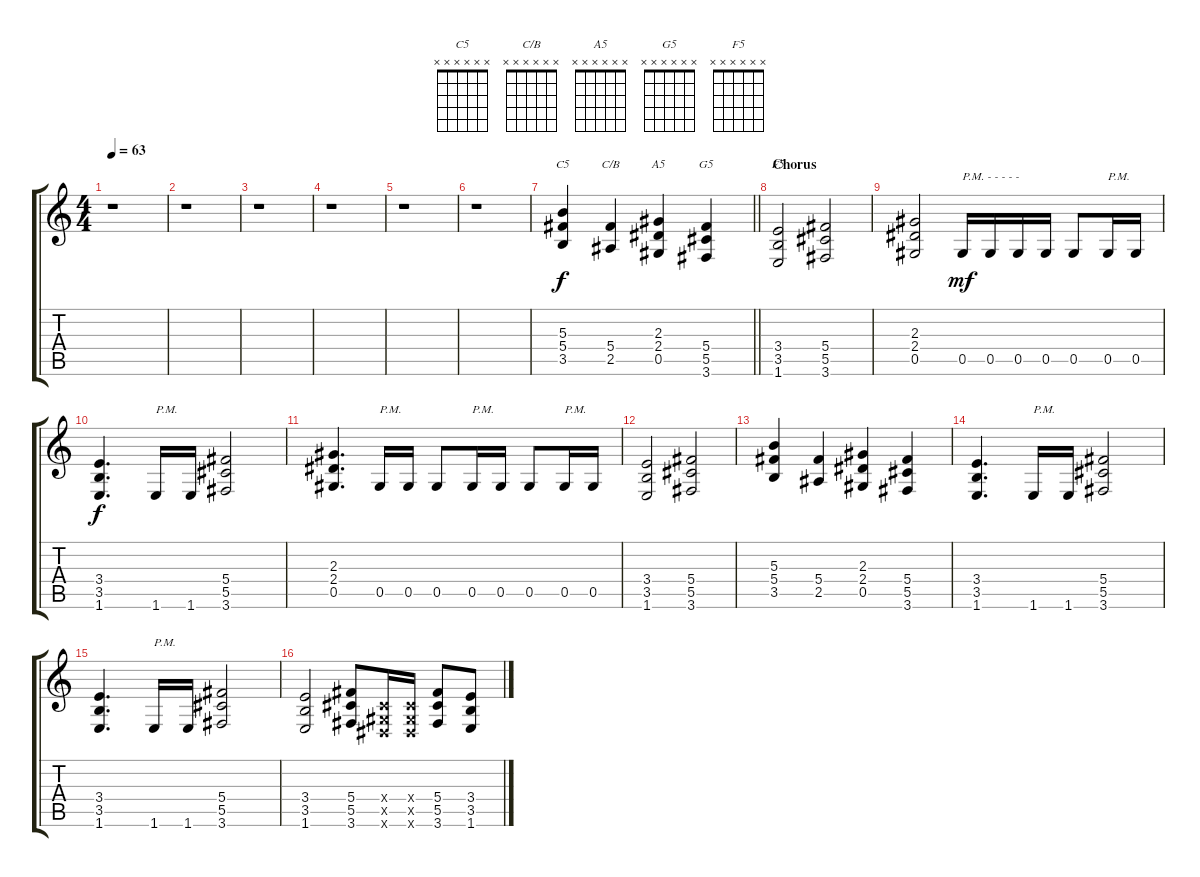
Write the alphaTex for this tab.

\track "" {instrument distortionguitar}
\staff {score tabs}
\tuning (Eb4 Bb3 Gb3 Db3 Ab2 Eb2) {hide}
\chord ("C5" x x x x x x)
\chord ("C/B" x x x x x x)
\chord ("A5" x x x x x x)
\chord ("G5" x x x x x x)
\chord ("F5" x x x x x x)
\ts (4 4)
\tempo 63
\clef g2
\ks c
r.1{dy f} |
r.1 |
r.1 |
r.1 |
r.1 |
r.1 |
\barLineRight lightlight
(5.3 5.4 3.5).4{ch "C5"} (5.4 2.5).4{ch "C/B"} (2.3 2.4 0.5).4{ch "A5"} (5.4 5.5 3.6).4{ch "G5"} |
\section ("" "Chorus")
(3.4 3.5 1.6).2{ch "F5"} (5.4 5.5 3.6).2 |
(2.3 2.4 0.5).2 0.5.16{txt "P.M. - - - - - " dy mf} 0.5.16 0.5.16 0.5.16 0.5.8 0.5.16{txt "P.M."} 0.5.16 |
(3.4 3.5 1.6).4{d dy f} 1.6.16{txt "P.M."} 1.6.16 (5.4 5.5 3.6).2 |
(2.3 2.4 0.5).4{d} 0.5.16{txt "P.M."} 0.5.16 0.5.8 0.5.16{txt "P.M."} 0.5.16 0.5.8 0.5.16{txt "P.M."} 0.5.16 |
(3.4 3.5 1.6).2 (5.4 5.5 3.6).2 |
(5.3 5.4 3.5).4 (5.4 2.5).4 (2.3 2.4 0.5).4 (5.4 5.5 3.6).4 |
(3.4 3.5 1.6).4{d} 1.6.16{txt "P.M."} 1.6.16 (5.4 5.5 3.6).2 |
(3.4 3.5 1.6).4{d} 1.6.16{txt "P.M."} 1.6.16 (5.4 5.5 3.6).2 |
(3.4 3.5 1.6).2 (5.4 5.5 3.6).8 (0.4{x} 0.5{x} 0.6{x}).16 (0.4{x} 0.5{x} 0.6{x}).16 (5.4 5.5 3.6).8 (3.4 3.5 1.6).8
